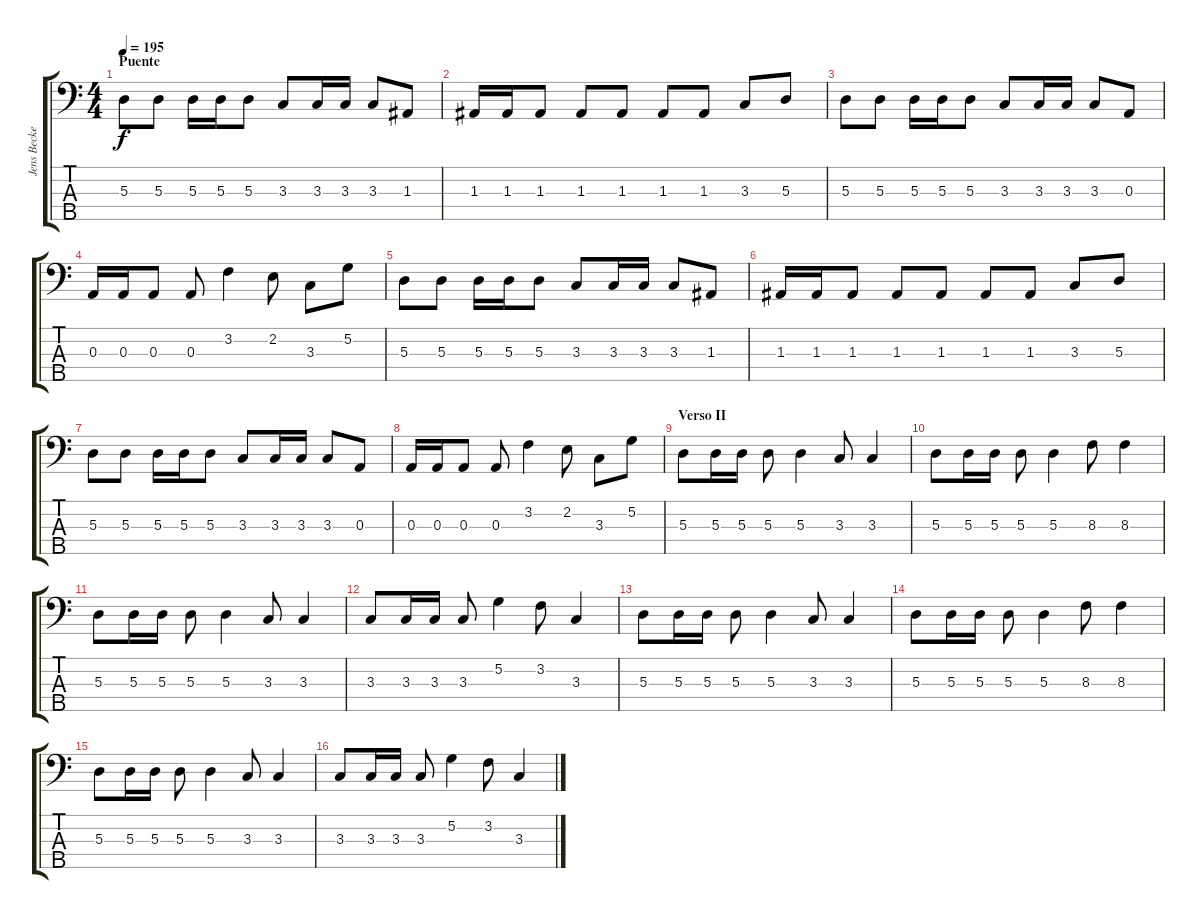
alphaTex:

\track ("Jens Becker (Bajo)" "Jens Becke") {instrument electricbasspick}
\staff {score tabs}
\tuning (G2 D2 A1 E1 B0) {hide}
\ts (4 4)
\section ("" "Puente")
\tempo 195
\clef f4
\ks c
5.3.8{dy f} 5.3.8 5.3.16 5.3.16 5.3.8 3.3.8 3.3.16 3.3.16 3.3.8 1.3.8 |
1.3.16 1.3.16 1.3.8 1.3.8 1.3.8 1.3.8 1.3.8 3.3.8 5.3.8 |
5.3.8 5.3.8 5.3.16 5.3.16 5.3.8 3.3.8 3.3.16 3.3.16 3.3.8 0.3.8 |
0.3.16 0.3.16 0.3.8 0.3.8 3.2.4 2.2.8 3.3.8 5.2.8 |
5.3.8 5.3.8 5.3.16 5.3.16 5.3.8 3.3.8 3.3.16 3.3.16 3.3.8 1.3.8 |
1.3.16 1.3.16 1.3.8 1.3.8 1.3.8 1.3.8 1.3.8 3.3.8 5.3.8 |
5.3.8 5.3.8 5.3.16 5.3.16 5.3.8 3.3.8 3.3.16 3.3.16 3.3.8 0.3.8 |
0.3.16 0.3.16 0.3.8 0.3.8 3.2.4 2.2.8 3.3.8 5.2.8 |
\section ("" "Verso II")
5.3.8 5.3.16 5.3.16 5.3.8 5.3.4 3.3.8 3.3.4 |
5.3.8 5.3.16 5.3.16 5.3.8 5.3.4 8.3.8 8.3.4 |
5.3.8 5.3.16 5.3.16 5.3.8 5.3.4 3.3.8 3.3.4 |
3.3.8 3.3.16 3.3.16 3.3.8 5.2.4 3.2.8 3.3.4 |
5.3.8 5.3.16 5.3.16 5.3.8 5.3.4 3.3.8 3.3.4 |
5.3.8 5.3.16 5.3.16 5.3.8 5.3.4 8.3.8 8.3.4 |
5.3.8 5.3.16 5.3.16 5.3.8 5.3.4 3.3.8 3.3.4 |
3.3.8 3.3.16 3.3.16 3.3.8 5.2.4 3.2.8 3.3.4
